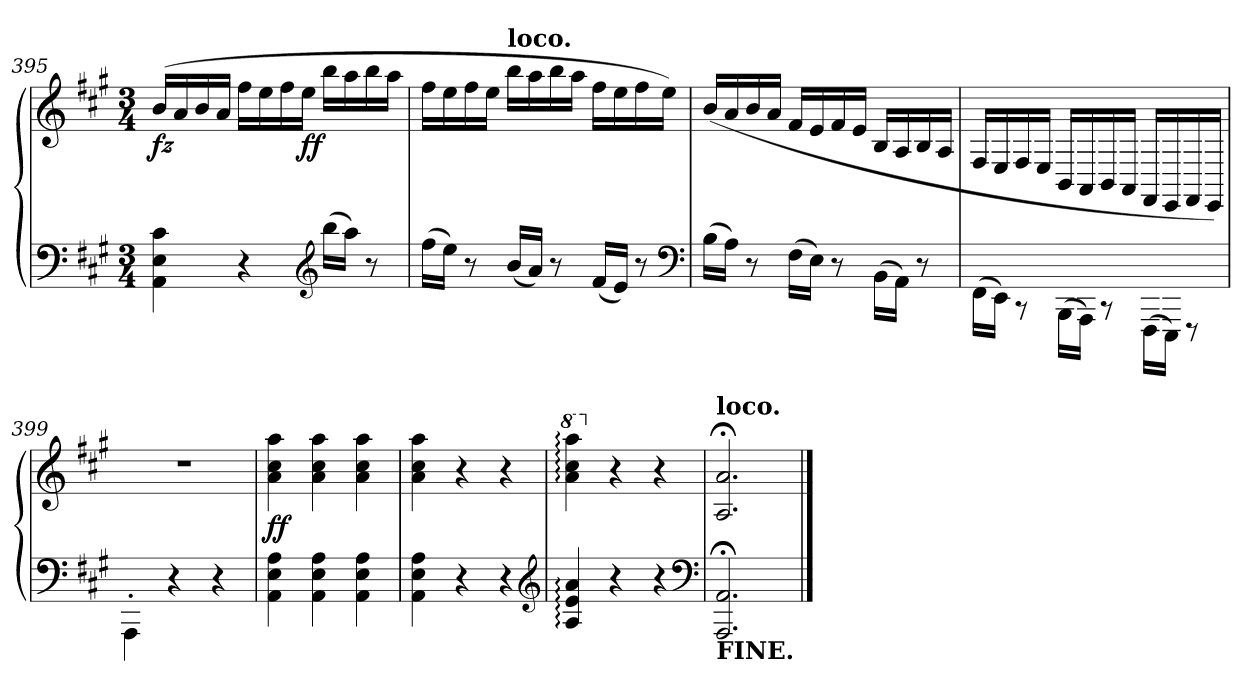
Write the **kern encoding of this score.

**kern	**kern	**dynam
*part1	*part1	*part1
*staff2	*staff1	*staff1/2
*clefF4	*clefG2	*
*k[f#c#g#]	*k[f#c#g#]	*
*A:	*A:	*
*M3/4	*M3/4	*
=395	=395	=395
!	!	!LO:DY:b
4c# 4E 4AA	(>16b/LL	fz
.	16a	.
.	16b/	.
.	16aJJ	.
4r	16ff#LL	.
.	16ee\	.
.	16ff#	.
!	!	!LO:DY:b
.	16eeJJ	ff
*clefG2	*	*
(>16bbLL	16bb\LL	.
16aaJJ)	16aa	.
8r	16bb	.
.	16aaJJ	.
=396	=396	=396
(>16ff#LL	16ff#LL	.
16eeJJ)	16ee	.
8r	16ff#	.
.	16eeJJ	.
!	!LO:TX:a:B:t=loco.	!
(<16b/LL	16bbLL	.
16a/JJ)	16aa	.
8r	16bb	.
.	16aaJJ	.
(<16f#/LL	16ff#LL	.
16eJJ)	16ee	.
8r	16ff#	.
.	16eeJJ)	.
*clefF4	*	*
=397	=397	=397
(>16BLL	(>16b/LL	.
16A\JJ)	16a/	.
8r	16b/	.
.	16aJJ	.
(>16F#\LL	16f#/LL	.
16EJJ)	16e/	.
8r	16f#/	.
.	16eJJ	.
(<16BB\LL	16B/LL	.
16AA\JJ)	16A/	.
8r	16B/	.
.	16A/JJ	.
=398	=398	=398
(<16FF#\LL	16F#/LL	.
16EEJJ)	16E/	.
8rCC	16F#/	.
.	16E/JJ	.
(<16BBB\LL	16BB/LL	.
16AAAJJ)	16AA/	.
8rCC	16BB/	.
.	16AA/JJ	.
(<16FFF#\LL	16FF#/LL	.
16EEEJJ)	16EE/	.
8rFFF	16FF#/	.
.	16EE/JJ)	.
=399	=399	=399
4AAA'>\	2.rdd	.
4r	.	.
4r	.	.
=400	=400	=400
!	!	!LO:DY:b
4A 4E 4AA	4aa 4cc# 4a	ff
4A 4E 4AA	4aa 4cc# 4a	.
4A 4E 4AA	4aa 4cc# 4a	.
=401	=401	=401
4A 4E 4AA	4aa 4cc# 4a	.
4r	4r	.
4r	4r	.
*clefG2	*	*
=402	=402	=402
*	*8va	*
4a: 4e: 4A:	4aaa:\ 4ccc#:\ 4aa:\	.
*	*X8va	*
4r	4r	.
4r	4r	.
*clefF4	*	*
=403	=403	=403
!	!LO:TX:a:B:t=loco.	!
!LO:TX:b:B:t=FINE.	!	!
2.AA; 2.AAA;	2.a;< 2.A;<	.
==	==	==
*-	*-	*-
